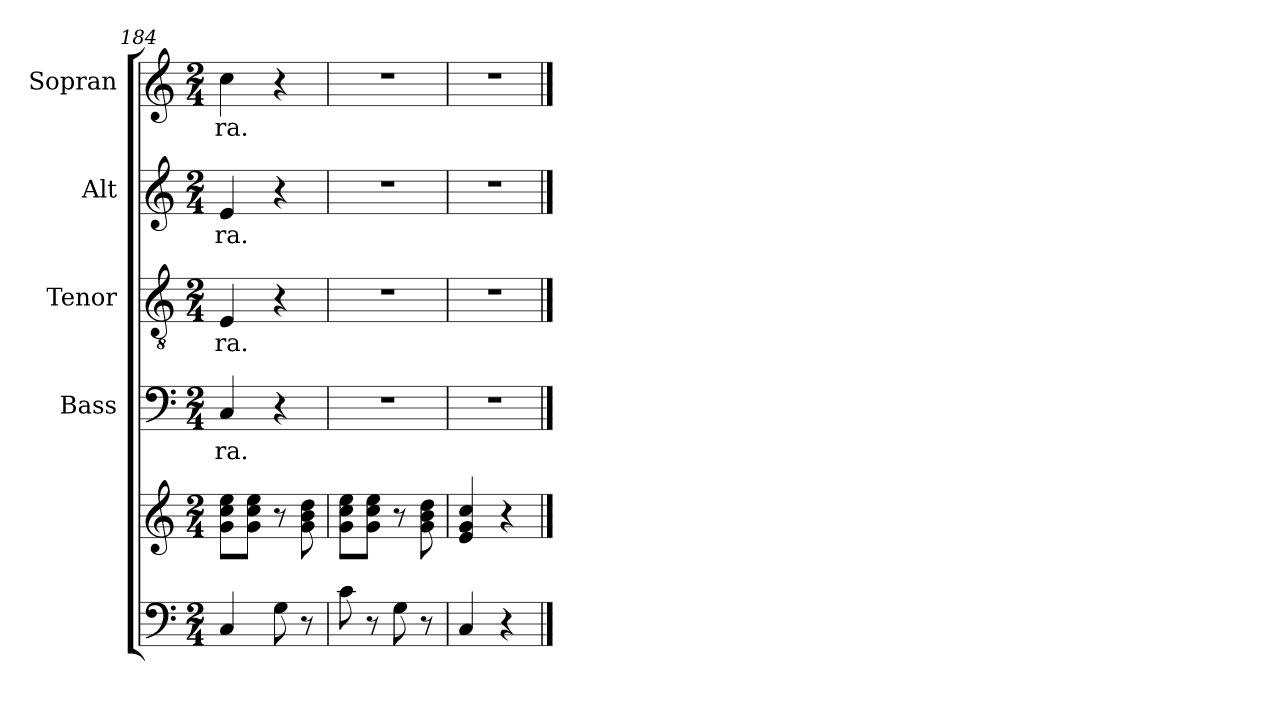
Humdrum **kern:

**kern	**kern	**kern	**text	**kern	**text	**kern	**text	**kern	**text
*part5	*part5	*part4	*part4	*part3	*part3	*part2	*part2	*part1	*part1
*staff6	*staff5	*staff4	*staff4	*staff3	*staff3	*staff2	*staff2	*staff1	*staff1
*	*	*I"Bass	*	*I"Tenor	*	*I"Alt	*	*I"Sopran	*
*	*	*I'B.	*	*I'T.	*	*I'A.	*	*I'S.	*
*clefF4	*clefG2	*clefF4	*	*clefGv2	*	*clefG2	*	*clefG2	*
*k[]	*k[]	*k[]	*	*k[]	*	*k[]	*	*k[]	*
*C:	*C:	*C:	*	*C:	*	*C:	*	*C:	*
*M2/4	*M2/4	*M2/4	*	*M2/4	*	*M2/4	*	*M2/4	*
=184	=184	=184	=184	=184	=184	=184	=184	=184	=184
!	!	!	!LO:LY:b	!	!LO:LY:b	!	!LO:LY:b	!	!LO:LY:b
4C/	8g\ 8cc\ 8ee\L	4C/	-ra.	4E/	-ra.	4e/	-ra.	4cc\	-ra.
.	8g\ 8cc\ 8ee\J	.	.	.	.	.	.	.	.
8G\	8r	4r	.	4r	.	4r	.	4r	.
8r	8g\ 8b\ 8dd\	.	.	.	.	.	.	.	.
=185	=185	=185	=185	=185	=185	=185	=185	=185	=185
8c\	8g\ 8cc\ 8ee\L	2r	.	2r	.	2r	.	2r	.
8r	8g\ 8cc\ 8ee\J	.	.	.	.	.	.	.	.
8G\	8r	.	.	.	.	.	.	.	.
8r	8g\ 8b\ 8dd\	.	.	.	.	.	.	.	.
=186	=186	=186	=186	=186	=186	=186	=186	=186	=186
4C/	4e/ 4g/ 4cc/	2r	.	2r	.	2r	.	2r	.
4r	4r	.	.	.	.	.	.	.	.
==	==	==	==	==	==	==	==	==	==
*-	*-	*-	*-	*-	*-	*-	*-	*-	*-
